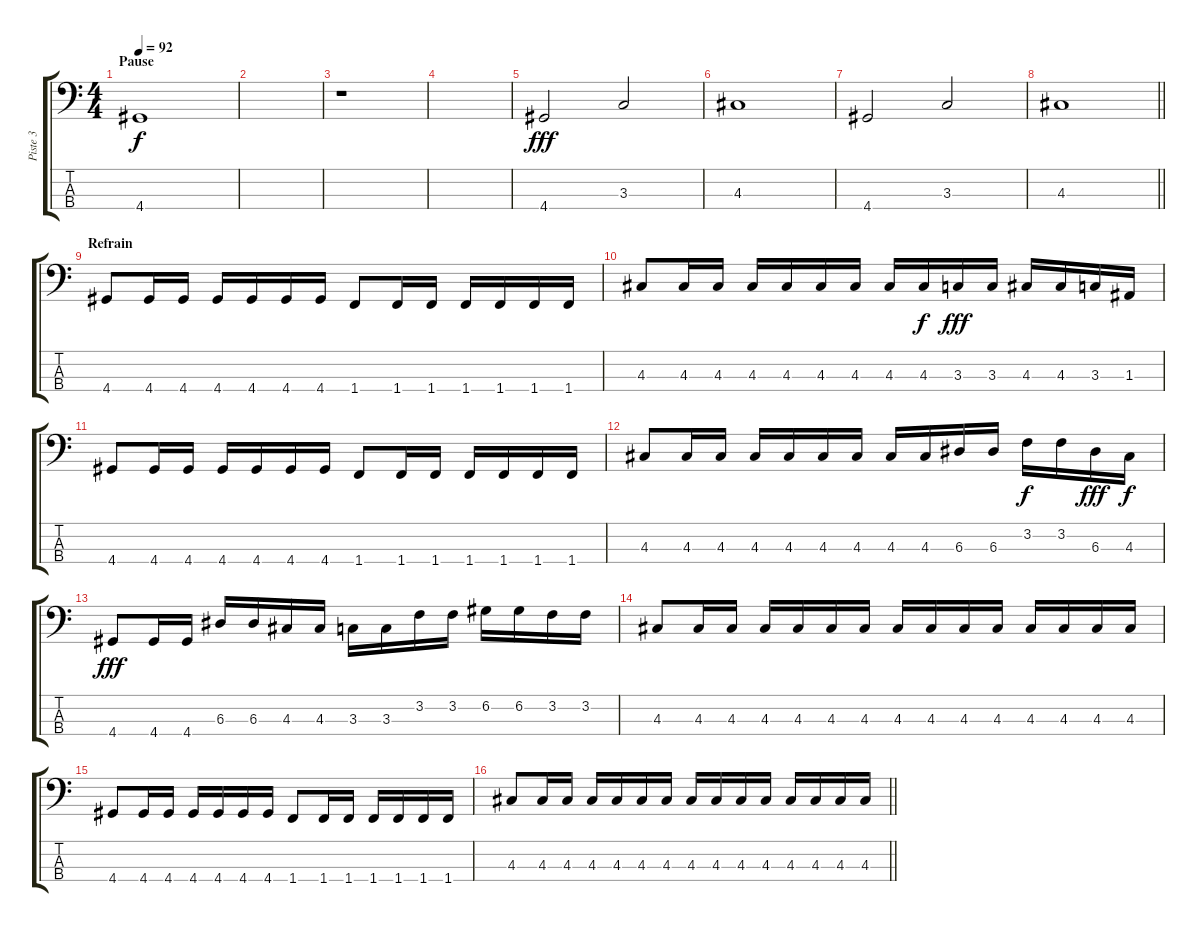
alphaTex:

\track ("Piste 3" "Piste 3") {instrument electricbasspick}
\staff {score tabs}
\tuning (G2 D2 A1 E1) {hide}
\ts (4 4)
\section ("" "Pause")
\tempo 92
\clef f4
\ks c
4.4.1{dy f volume 4} |
|
r.1{volume 16} |
|
4.4.2{dy fff} 3.3.2 |
4.3.1 |
4.4.2 3.3.2 |
\barLineRight lightlight
4.3.1 |
\section ("" "Refrain")
4.4.8 4.4.16 4.4.16 4.4.16 4.4.16 4.4.16 4.4.16 1.4.8 1.4.16 1.4.16 1.4.16 1.4.16 1.4.16 1.4.16 |
4.3.8 4.3.16 4.3.16 4.3.16 4.3.16 4.3.16 4.3.16 4.3.16 4.3.16{dy f} 3.3.16{dy fff} 3.3.16 4.3.16 4.3.16 3.3.16 1.3.16 |
4.4.8 4.4.16 4.4.16 4.4.16 4.4.16 4.4.16 4.4.16 1.4.8 1.4.16 1.4.16 1.4.16 1.4.16 1.4.16 1.4.16 |
4.3.8 4.3.16 4.3.16 4.3.16 4.3.16 4.3.16 4.3.16 4.3.16 4.3.16 6.3.16 6.3.16 3.2.16{dy f} 3.2.16 6.3.16{dy fff} 4.3.16{dy f} |
4.4.8{dy fff} 4.4.16 4.4.16 6.3.16 6.3.16 4.3.16 4.3.16 3.3.16 3.3.16 3.2.16 3.2.16 6.2.16 6.2.16 3.2.16 3.2.16 |
4.3.8 4.3.16 4.3.16 4.3.16 4.3.16 4.3.16 4.3.16 4.3.16 4.3.16 4.3.16 4.3.16 4.3.16 4.3.16 4.3.16 4.3.16 |
4.4.8 4.4.16 4.4.16 4.4.16 4.4.16 4.4.16 4.4.16 1.4.8 1.4.16 1.4.16 1.4.16 1.4.16 1.4.16 1.4.16 |
\barLineRight lightlight
4.3.8 4.3.16 4.3.16 4.3.16 4.3.16 4.3.16 4.3.16 4.3.16 4.3.16 4.3.16 4.3.16 4.3.16 4.3.16 4.3.16 4.3.16
